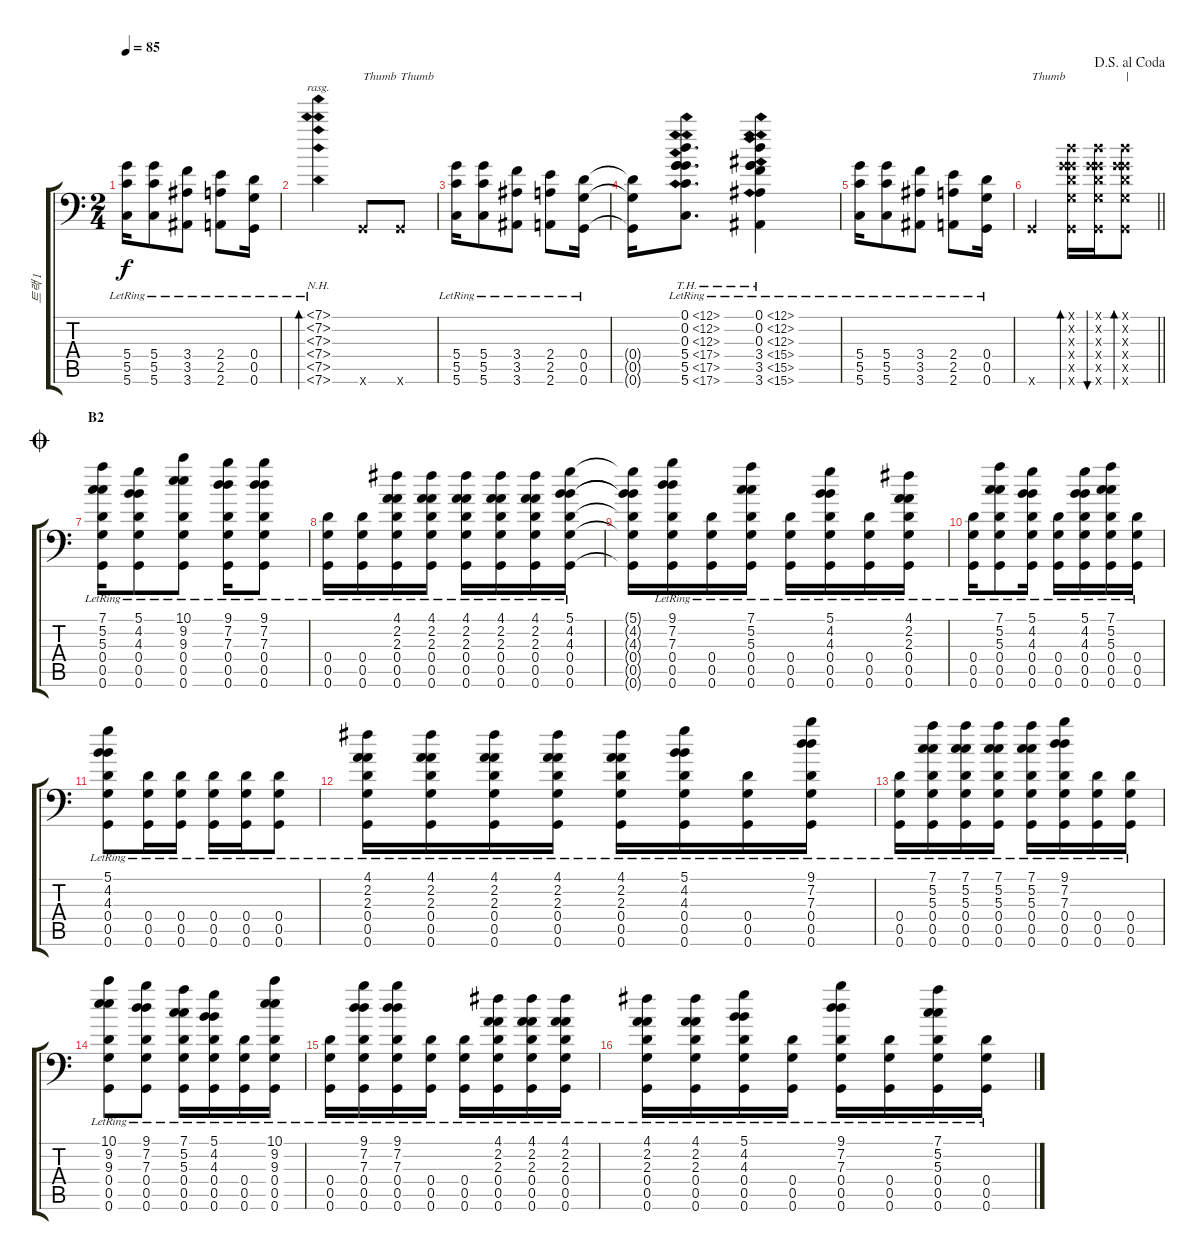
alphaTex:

\track ("트랙 1" "트랙 1") {instrument acousticguitarsteel}
\staff {score tabs}
\tuning (D4 G3 G3 D3 G2 G1) {hide}
\ts (2 4)
\tempo 85
\clef f4
\ks c
(5.4{lr} 5.5{lr} 5.6{lr}).16{dy f} (5.4{lr} 5.5{lr} 5.6{lr}).8 (3.4{lr} 3.5{lr} 3.6{lr}).8 (2.4{lr} 2.5{lr} 2.6{lr}).8 (0.4{lr} 0.5{lr} 0.6{lr}).16 |
(7.1{nh lr} 7.2{nh lr} 7.3{nh lr} 7.4{nh lr} 7.5{nh lr} 7.6{nh lr}).4{bd 240 rasg ii} 0.6{x}.8{txt "Thumb"} 0.6{x}.8{txt "Thumb"} |
(5.4{lr} 5.5{lr} 5.6{lr}).16 (5.4{lr} 5.5{lr} 5.6{lr}).8 (3.4{lr} 3.5{lr} 3.6{lr}).8 (2.4{lr} 2.5{lr} 2.6{lr}).8 (0.4{lr} 0.5{lr} 0.6{lr}).16 |
(0.4{t} 0.5{t} 0.6{t}).16 (0.1{th 12 lr} 0.2{th 12 lr} 0.3{th 12 lr} 5.4{th 12 lr} 5.5{th 12 lr} 5.6{th 12 lr}).8{d} (0.1{th 12 lr} 0.2{th 12 lr} 0.3{th 12 lr} 3.4{th 12 lr} 3.5{th 12 lr} 3.6{th 12 lr}).4 |
(5.4{lr} 5.5{lr} 5.6{lr}).16 (5.4{lr} 5.5{lr} 5.6{lr}).8 (3.4{lr} 3.5{lr} 3.6{lr}).8 (2.4{lr} 2.5{lr} 2.6{lr}).8 (0.4{lr} 0.5{lr} 0.6{lr}).16 |
\jump dalsegnoalcoda
\barLineRight lightlight
0.6{x}.4{txt "Thumb"} (0.1{x} 0.2{x} 0.3{x} 0.4{x} 0.5{x} 0.6{x}).16{bd 60} (0.1{x} 0.2{x} 0.3{x} 0.4{x} 0.5{x} 0.6{x}).16{bu 60} (0.1{x} 0.2{x} 0.3{x} 0.4{x} 0.5{x} 0.6{x}).8{bd 60 txt "|"} |
\section ("" "B2")
\jump coda
(7.1{lr} 5.2{lr} 5.3{lr} 0.4{lr} 0.5{lr} 0.6{lr}).16 (5.1{lr} 4.2{lr} 4.3{lr} 0.4{lr} 0.5{lr} 0.6{lr}).8 (10.1{lr} 9.2{lr} 9.3{lr} 0.4{lr} 0.5{lr} 0.6{lr}).8 (9.1{lr} 7.2{lr} 7.3{lr} 0.4{lr} 0.5{lr} 0.6{lr}).16 (9.1{lr} 7.2{lr} 7.3{lr} 0.4{lr} 0.5{lr} 0.6{lr}).8 |
(0.4{lr} 0.5{lr} 0.6{lr}).16 (0.4{lr} 0.5{lr} 0.6{lr}).16 (4.1{lr} 2.2{lr} 2.3{lr} 0.4{lr} 0.5{lr} 0.6{lr}).16 (4.1{lr} 2.2{lr} 2.3{lr} 0.4{lr} 0.5{lr} 0.6{lr}).16 (4.1{lr} 2.2{lr} 2.3{lr} 0.4{lr} 0.5{lr} 0.6{lr}).16 (4.1{lr} 2.2{lr} 2.3{lr} 0.4{lr} 0.5{lr} 0.6{lr}).16 (4.1{lr} 2.2{lr} 2.3{lr} 0.4{lr} 0.5{lr} 0.6{lr}).16 (5.1{lr} 4.2{lr} 4.3{lr} 0.4{lr} 0.5{lr} 0.6{lr}).16 |
(5.1{t} 4.2{t} 4.3{t} 0.4{t} 0.5{t} 0.6{t}).16 (9.1{lr} 7.2{lr} 7.3{lr} 0.4{lr} 0.5{lr} 0.6{lr}).16 (0.4{lr} 0.5{lr} 0.6{lr}).16 (7.1{lr} 5.2{lr} 5.3{lr} 0.4{lr} 0.5{lr} 0.6{lr}).16 (0.4{lr} 0.5{lr} 0.6{lr}).16 (5.1{lr} 4.2{lr} 4.3{lr} 0.4{lr} 0.5{lr} 0.6{lr}).16 (0.4{lr} 0.5{lr} 0.6{lr}).16 (4.1{lr} 2.2{lr} 2.3{lr} 0.4{lr} 0.5{lr} 0.6{lr}).16 |
(0.4{lr} 0.5{lr} 0.6{lr}).16 (7.1{lr} 5.2{lr} 5.3{lr} 0.4{lr} 0.5{lr} 0.6{lr}).8 (5.1{lr} 4.2{lr} 4.3{lr} 0.4{lr} 0.5{lr} 0.6{lr}).16 (0.4{lr} 0.5{lr} 0.6{lr}).16 (5.1{lr} 4.2{lr} 4.3{lr} 0.4{lr} 0.5{lr} 0.6{lr}).16 (7.1{lr} 5.2{lr} 5.3{lr} 0.4{lr} 0.5{lr} 0.6{lr}).16 (0.4{lr} 0.5{lr} 0.6{lr}).16 |
(5.1{lr} 4.2{lr} 4.3{lr} 0.4{lr} 0.5{lr} 0.6{lr}).8 (0.4{lr} 0.5{lr} 0.6{lr}).16 (0.4{lr} 0.5{lr} 0.6{lr}).16 (0.4{lr} 0.5{lr} 0.6{lr}).16 (0.4{lr} 0.5{lr} 0.6{lr}).16 (0.4{lr} 0.5{lr} 0.6{lr}).8 |
(4.1{lr} 2.2{lr} 2.3{lr} 0.4{lr} 0.5{lr} 0.6{lr}).16 (4.1{lr} 2.2{lr} 2.3{lr} 0.4{lr} 0.5{lr} 0.6{lr}).16 (4.1{lr} 2.2{lr} 2.3{lr} 0.4{lr} 0.5{lr} 0.6{lr}).16 (4.1{lr} 2.2{lr} 2.3{lr} 0.4{lr} 0.5{lr} 0.6{lr}).16 (4.1{lr} 2.2{lr} 2.3{lr} 0.4{lr} 0.5{lr} 0.6{lr}).16 (5.1{lr} 4.2{lr} 4.3{lr} 0.4{lr} 0.5{lr} 0.6{lr}).16 (0.4{lr} 0.5{lr} 0.6{lr}).16 (9.1{lr} 7.2{lr} 7.3{lr} 0.4{lr} 0.5{lr} 0.6{lr}).16 |
(0.4{lr} 0.5{lr} 0.6{lr}).16 (7.1{lr} 5.2{lr} 5.3{lr} 0.4{lr} 0.5{lr} 0.6{lr}).16 (7.1{lr} 5.2{lr} 5.3{lr} 0.4{lr} 0.5{lr} 0.6{lr}).16 (7.1{lr} 5.2{lr} 5.3{lr} 0.4{lr} 0.5{lr} 0.6{lr}).16 (7.1{lr} 5.2{lr} 5.3{lr} 0.4{lr} 0.5{lr} 0.6{lr}).16 (9.1{lr} 7.2{lr} 7.3{lr} 0.4{lr} 0.5{lr} 0.6{lr}).16 (0.4{lr} 0.5{lr} 0.6{lr}).16 (0.4{lr} 0.5{lr} 0.6{lr}).16 |
(10.1{lr} 9.2{lr} 9.3{lr} 0.4{lr} 0.5{lr} 0.6{lr}).8 (9.1{lr} 7.2{lr} 7.3{lr} 0.4{lr} 0.5{lr} 0.6{lr}).8 (7.1{lr} 5.2{lr} 5.3{lr} 0.4{lr} 0.5{lr} 0.6{lr}).16 (5.1{lr} 4.2{lr} 4.3{lr} 0.4{lr} 0.5{lr} 0.6{lr}).16 (0.4{lr} 0.5{lr} 0.6{lr}).16 (10.1{lr} 9.2{lr} 9.3{lr} 0.4{lr} 0.5{lr} 0.6{lr}).16 |
(0.4{lr} 0.5{lr} 0.6{lr}).16 (9.1{lr} 7.2{lr} 7.3{lr} 0.4{lr} 0.5{lr} 0.6{lr}).16 (9.1{lr} 7.2{lr} 7.3{lr} 0.4{lr} 0.5{lr} 0.6{lr}).16 (0.4{lr} 0.5{lr} 0.6{lr}).16 (0.4{lr} 0.5{lr} 0.6{lr}).16 (4.1{lr} 2.2{lr} 2.3{lr} 0.4{lr} 0.5{lr} 0.6{lr}).16 (4.1{lr} 2.2{lr} 2.3{lr} 0.4{lr} 0.5{lr} 0.6{lr}).16 (4.1{lr} 2.2{lr} 2.3{lr} 0.4{lr} 0.5{lr} 0.6{lr}).16 |
(4.1{lr} 2.2{lr} 2.3{lr} 0.4{lr} 0.5{lr} 0.6{lr}).16 (4.1{lr} 2.2{lr} 2.3{lr} 0.4{lr} 0.5{lr} 0.6{lr}).16 (5.1{lr} 4.2{lr} 4.3{lr} 0.4{lr} 0.5{lr} 0.6{lr}).16 (0.4{lr} 0.5{lr} 0.6{lr}).16 (9.1{lr} 7.2{lr} 7.3{lr} 0.4{lr} 0.5{lr} 0.6{lr}).16 (0.4{lr} 0.5{lr} 0.6{lr}).16 (7.1{lr} 5.2{lr} 5.3{lr} 0.4{lr} 0.5{lr} 0.6{lr}).16 (0.4{lr} 0.5{lr} 0.6{lr}).16
